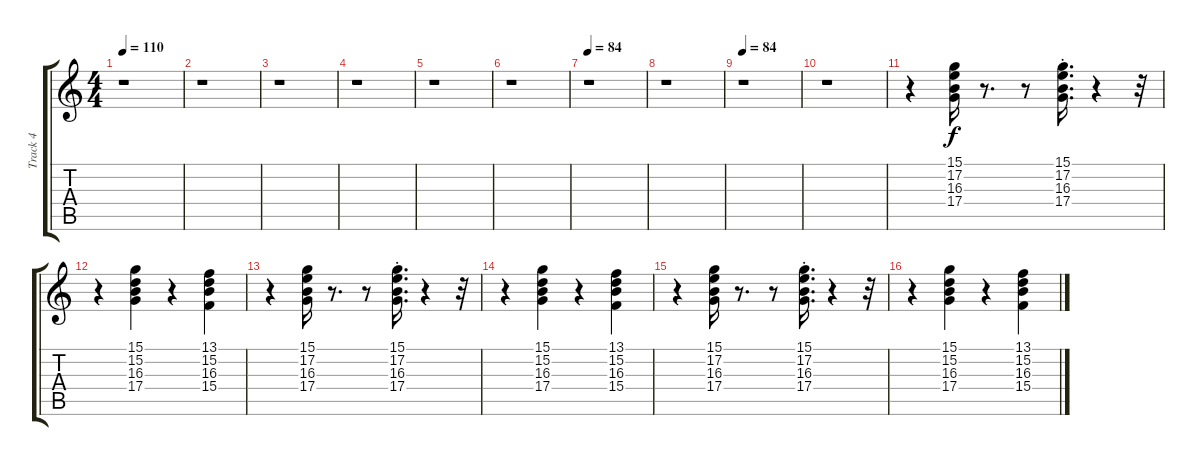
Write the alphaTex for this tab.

\track ("Track 4" "Track 4") {instrument percussiveorgan}
\staff {score tabs}
\tuning (E4 B3 G3 D3 A2 E2) {hide}
\ts (4 4)
\tempo 110
\clef g2
\ks c
r.1{dy f} |
r.1 |
r.1 |
r.1 |
r.1 |
r.1 |
\tempo 84
r.1 |
r.1 |
\tempo 84
r.1 |
r.1 |
r.4 (15.1 17.2 16.3 17.4).16 r.8{d} r.8 (15.1{st} 17.2{st} 16.3{st} 17.4{st}).16{d} r.4 r.32 |
r.4 (15.1 15.2 16.3 17.4).4 r.4 (13.1 15.2 16.3 15.4).4 |
r.4 (15.1 17.2 16.3 17.4).16 r.8{d} r.8 (15.1{st} 17.2{st} 16.3{st} 17.4{st}).16{d} r.4 r.32 |
r.4 (15.1 15.2 16.3 17.4).4 r.4 (13.1 15.2 16.3 15.4).4 |
r.4 (15.1 17.2 16.3 17.4).16 r.8{d} r.8 (15.1{st} 17.2{st} 16.3{st} 17.4{st}).16{d} r.4 r.32 |
r.4 (15.1 15.2 16.3 17.4).4 r.4 (13.1 15.2 16.3 15.4).4
